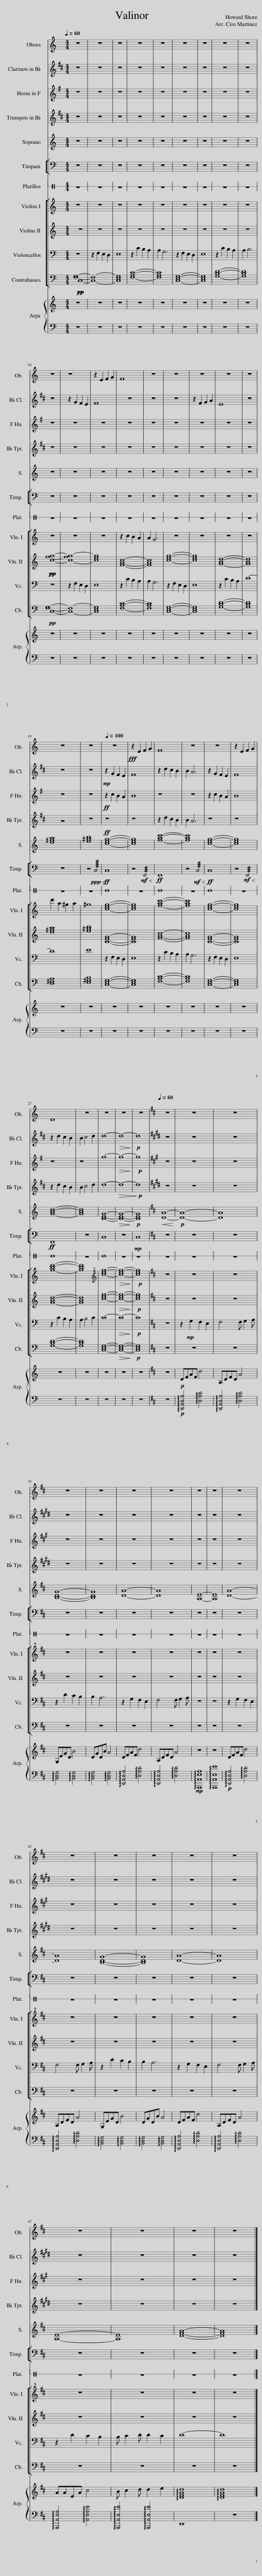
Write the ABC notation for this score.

X:1
%%score 1 2 3 4 5 6 7 [ 8 9 10 11 ] { 12 | 13 }
L:1/8
Q:1/4=60
M:4/4
I:linebreak $
K:C
V:1 treble
V:2 treble transpose=-2
V:3 treble transpose=-7
V:4 treble transpose=-2
V:5 treble
V:6 bass
V:7 perc stafflines=1
K:none
V:8 treble
V:9 treble
V:10 bass
V:11 bass transpose=-12
V:12 treble
V:13 bass
V:1
 z8 | z8 | z8 | z8 | z8 | %5
 z8 | z8 | z8 | z8 |$ z8 | %10
 z8 | z2 E2 F2 G2 | F8 | z8 | z8 | %15
 z8 | z8 | z8 |$ z8 | z8 | %20
[Q:1/4=100] z8 |!fff! z2 E2 F2 G2 | F8 | z8 | z8 | %25
 z2 E2 F2 G2 |$ D8 | z8 | z8 | z8 | %30
 z8 |[K:D][Q:1/4=300][Q:1/4=60] z8 | z8 | z8 |$ z8 | %35
 z8 | z8 | z8 | z8 | z8 | %40
 z8 |$ z8 | z8 | z8 | z8 | %45
 z8 |$ z8 | z8 | z8 | z8 |] %50
V:2
[K:D] z8 | z8 | z8 | z8 | z8 | %5
 z8 | z8 | z8 | z8 |$ z8 | %10
 z2 G2 F2 E2 | F8 | z8 | z8 | z8 | %15
 z2 F2 G2 A2 | E8 | z8 |$ z8 | z8 | %20
!mp! z2 G2 F2 E2 | F8 | z2 d2 c2 B2 | B2 A6 | z2 G2 F2 E2 | %25
 F8 |$ z2 d2 c2 B2 | B2 c4 d2 | d8- |!>(! d8-!>)! | %30
!p! d8 |[K:E] z8 | z8 | z8 |$ z8 | %35
 z8 | z8 | z8 | z8 | z8 | %40
 z8 |$ z8 | z8 | z8 | z8 | %45
 z8 |$ z8 | z8 | z8 | z8 |] %50
V:3
[K:G] z8 | z8 | z8 | z8 | z8 | %5
 z8 | z8 | z8 | z8 |$ z8 | %10
 z8 | z8 | z8 | z8 | z8 | %15
 z8 | z8 | z8 |$ z8 | z8 | %20
!ff! z2 c2 B2 A2 | B8 | z8 | z8 | z2 c2 B2 A2 | %25
 B8 |$ z8 | z8 | g8- |!>(! g8-!>)! | %30
!p! g8 |[K:A] z8 | z8 | z8 |$ z8 | %35
 z8 | z8 | z8 | z8 | z8 | %40
 z8 |$ z8 | z8 | z8 | z8 | %45
 z8 |$ z8 | z8 | z8 | z8 |] %50
V:4
[K:D] z8 | z8 | z8 | z8 | z8 | %5
 z8 | z8 | z8 | z8 |$ z8 | %10
 z8 | z8 | z8 | z8 | z8 | %15
 z8 | z8 | z8 |$ z8 | z8 | %20
!ff! z8 | z8 | z2 d2 c2 B2 | B2 A6 | z8 | %25
 z8 |$ z2 d2 c2 B2 | B2 c4 d2 | d8- |!>(! d8-!>)! | %30
!p! d8 |[K:E] z8 | z8 | z8 |$ z8 | %35
 z8 | z8 | z8 | z8 | z8 | %40
 z8 |$ z8 | z8 | z8 | z8 | %45
 z8 |$ z8 | z8 | z8 | z8 |] %50
V:5
 z8 | z8 | z8 | z8 | z8 | %5
 z8 | z8 | z8 | z8 |$ z8 | %10
 z8 | z8 | z8 | z8 | z8 | %15
 z8 | z8 | z8 |$ [d^fa]8 | [e^gb]8 | %20
 [ceg]8- | [ceg]8 | [fac']8- | [fac']8 | [ceg]8- | %25
 [ceg]8 |$ [GBd]8- | [GBd]8 | [CEG]8- |!>(! [CEG]8-!>)! | %30
!p! [CEG]8 |[K:D]!<(! [DA]8-!<)! |!p! [DA]8- | [DA]8 |$ [B,DG]8- | %35
 [B,DG]8 | [DA]8- | [DA]8 | [A,E]8- | [A,E]8 | %40
 [DA]8- |$ [DA]8 | [B,DG]8- | [B,DG]8 | [DA]8- | %45
 [DA]8 |$ [A,E]8- | [A,E]8 | [DFA]8- | [DFA]8 |] %50
V:6
 z8 | z8 | z8 | z8 | z8 | %5
 z8 | z8 | z8 | z8 |$ z8 | %10
 z8 | z8 | z8 | z8 | z8 | %15
 z8 | z8 | z8 |$ z8 | z4!ppp!!<(! !////!C,4!<)! | %20
!ff! C,8 | z4!mf!!<(! !///!F,,4!<)! |!ff! F,,8 | z4!mf!!<(! !///!C,4!<)! |!ff! C,8 | %25
 z4!mf!!<(! !///!F,,4!<)! |$!ff! F,,8 | z8 | C,8 | z8 | %30
!mp! C,8 |[K:D] z8 | z8 | z8 |$ z8 | %35
 z8 | z8 | z8 | z8 | z8 | %40
 z8 |$ z8 | z8 | z8 | z8 | %45
 z8 |$ z8 | z8 | z8 | z8 |] %50
V:7
 z8 | z8 | z8 | z8 | z8 | %5
 z8 | z8 | z8 | z8 |$ z8 | %10
 z8 | z8 | z8 | z8 | z8 | %15
 z8 | z8 | z8 |$ z8 | z8 | %20
 E8 | z8 | E8 | z8 | E8 | %25
 z8 |$ E8 | z8 | E8 | z8 | %30
 z8 | z8 | z8 | z8 |$ z8 | %35
 z8 | z8 | z8 | z8 | z8 | %40
 z8 |$ z8 | z8 | z8 | z8 | %45
 z8 |$ z8 | z8 | z8 | z8 |] %50
V:8
 z8 | z8 | z8 | z8 | z8 | %5
 z8 | z8 | z8 | z8 |$ z8 | %10
 z8 | z8 | z2 c2 B2 A2 | A2 G6 | z8 | %15
 z8 | z8 | z8 |$ d'2 a2 ^g2 a2 | ^g8 | %20
 [ceg]8- | [ceg]8 | [fac']8- | [fac']8 | [ceg]8- | %25
 [ceg]8 |$ [gbd']8- | [gbd']8 |[K:treble+8] [ceg]8- |!>(! [ceg]8-!>)! | %30
!p! [ceg]8 |[K:D] z8 | z8 | z8 |$ z8 | %35
 z8 | z8 | z8 | z8 | z8 | %40
 z8 |$ z8 | z8 | z8 | z8 | %45
 z8 |$ z8 | z8 | z8 | z8 |] %50
V:9
 z8 | z8 | z8 | z8 | z8 | %5
 z8 | z8 | z8 | z8 |$!pp!!pp!!pp! [cfg]8- | %10
 [c-fg-]8 | [ceg]8 | [FAc]8- | [FAc]8 | [ceg]8- | %15
 [ceg]8 | [GBd]8- | [GBd]8 |$ [d^fa]8 | [e^gb]8 | %20
 [CEG]8- | [CEG]8 | [FAc]8- | [FAc]8 | [CEG]8- | %25
 [CEG]8 |$ [GBd]8- | [GBd]8 | [ceg]8- |!>(! [ceg]8-!>)! | %30
!p! [ceg]8 |[K:D] z8 | z8 | z8 |$ z8 | %35
 z8 | z8 | z8 | z8 | z8 | %40
 z8 |$ z8 | z8 | z8 | z8 | %45
 z8 |$ z8 | z8 | z8 | z8 |] %50
V:10
 z8 | z2 F,2 E,2 D,2 | E,8 | z2 C2 B,2 A,2 | A,2 G,6 | %5
 z2 F,2 E,2 D,2 | E,8 | z2 C2 B,2 A,2 | A,2 B,6 |$ z8 | %10
 z2 F,2 E,2 D,2 | E,8 | z2 C2 B,2 A,2 | A,2 G,6 | z2 F,2 E,2 D,2 | %15
 E,8 | z2 C2 B,2 A,2 | D8- |$ D8 | E8 | %20
 z2 F,2 E,2 D,2 | E,8 | z2 C2 B,2 A,2 | A,2 G,6 | z2 F,2 E,2 D,2 | %25
 E,8 |$ z2 C2 B,2 A,2 | A,2 B,4 C2 | C8- |!>(! C8-!>)! | %30
!p! C8 |[K:D] z8 | z2!mp! G,2 F,2 E,2 | F,4 F, G,2 A, |$ z2 D2 C2 B,2 | %35
 B,2 A,6 | z2 G,2 F,2 E,2 | F,4 F, G,2 A, | z8 | z8 | %40
 z2 G,2 F,2 E,2 |$ F,4 F, G,2 A, | z2 D2 C2 B,2 | B,2 A,6 | z2 G,2 F,2 E,2 | %45
 F,4 F, G,2 A, |$ z2 D2 C2 B,2 | B, C2 D D2 C2 | D8- | D8 |] %50
V:11
!pp!!pp!!pp! [C,F,G,]8- | [C,-F,]8 | [C,E,G,]8 | [F,A,C]8- | [F,A,C]8 | %5
 [C,E,G,]8- | [C,E,G,]8 | [G,B,D]8- | [G,B,D]8 |$!pp! [C,F,G,]8- | %10
 [C,-F,]8 | [C,E,G,]8 | [F,A,C]8- | [F,A,C]8 | [C,E,G,]8- | %15
 [C,E,G,]8 | [G,B,D]8- | [G,B,D]8 |$ [D,^F,A,]8 | [E,^G,B,]8 | %20
 [C,E,G,]8- | [C,E,G,]8 | [F,A,C]8- | [F,A,C]8 | [C,E,G,]8- | %25
 [C,E,G,]8 |$ [G,B,D]8- | [G,B,D]8 | [C,E,G,]8- |!>(! [C,E,G,]8-!>)! | %30
!p! [C,E,G,]8 |[K:D] z8 | z8 | z8 |$ z8 | %35
 z8 | z8 | z8 | z8 | z8 | %40
 z8 |$ z8 | z8 | z8 | z8 | %45
 z8 |$ z8 | z8 | z8 | z8 |] %50
V:12
 z8 | z8 | z8 | z8 | z8 | %5
 z8 | z8 | z8 | z8 |$ z8 | %10
 z8 | z8 | z8 | z8 | z8 | %15
 z8 | z8 | z8 |$ z8 | z8 | %20
 z8 | z8 | z8 | z8 | z8 | %25
 z8 |$ z8 | z8 | z8 | z8 | %30
 z8 |[K:D] z8 |!p! DFAF d4 | A,DFD A4 |$ G,EGD B4 | %35
 DGDB A4 | DFAF d4 | A,DFD A4 | z8 | z8 | %40
 DFAF d4 |$ A,DFD A4 | G,EGD B4 | DGDB A4 | DFAF d4 | %45
 A,DFD A4 |$ AAEA c4 | B c2 d d2 e2 | !arpeggio![DFAd]8 | !arpeggio![DFAd]8 |] %50
V:13
 z8 | z8 | z8 | z8 | z8 | %5
 z8 | z8 | z8 | z8 |$ z8 | %10
 z8 | z8 | z8 | z8 | z8 | %15
 z8 | z8 | z8 |$ z8 | z8 | %20
 z8 | z8 | z8 | z8 | z8 | %25
 z8 |$ z8 | z8 | z8 | z8 | %30
 z8 |[K:D] z8 |!p! !arpeggio![D,,A,,D,A,]4 !arpeggio![D,A,D]4 | !arpeggio![D,,A,,D,A,]4 !arpeggio![D,A,D]4 |$ !arpeggio![B,,D,G,]4 !arpeggio![B,,D,G,]4 | %35
 !arpeggio![B,,D,G,]4 !arpeggio![B,,D,G,]4 | !arpeggio![D,,A,,D,A,]4 !arpeggio![D,A,D]4 | !arpeggio![D,,A,,D,A,]4 !arpeggio![D,A,D]4 |!mp! !arpeggio![A,,,A,,E,A,]8 | !arpeggio![A,,,A,,E,E]8 | %40
!p! !arpeggio![D,,A,,D,A,]4 !arpeggio![D,A,D]4 |$ !arpeggio![D,,A,,D,A,]4 !arpeggio![D,A,D]4 | !arpeggio![B,,D,G,]4 !arpeggio![B,,D,G,]4 | !arpeggio![B,,D,G,]4 !arpeggio![B,,D,G,]4 | !arpeggio![D,,A,,D,A,]4 !arpeggio![D,A,D]4 | %45
 !arpeggio![D,,A,,D,A,]4 !arpeggio![D,A,D]4 |$ !arpeggio![A,,,A,,E,A,]4 !arpeggio![A,,E,A,E]4 | !arpeggio![A,,,A,,E,E]4 !arpeggio![A,,,A,,E,E]4 | D,,8 | z8 |] %50
